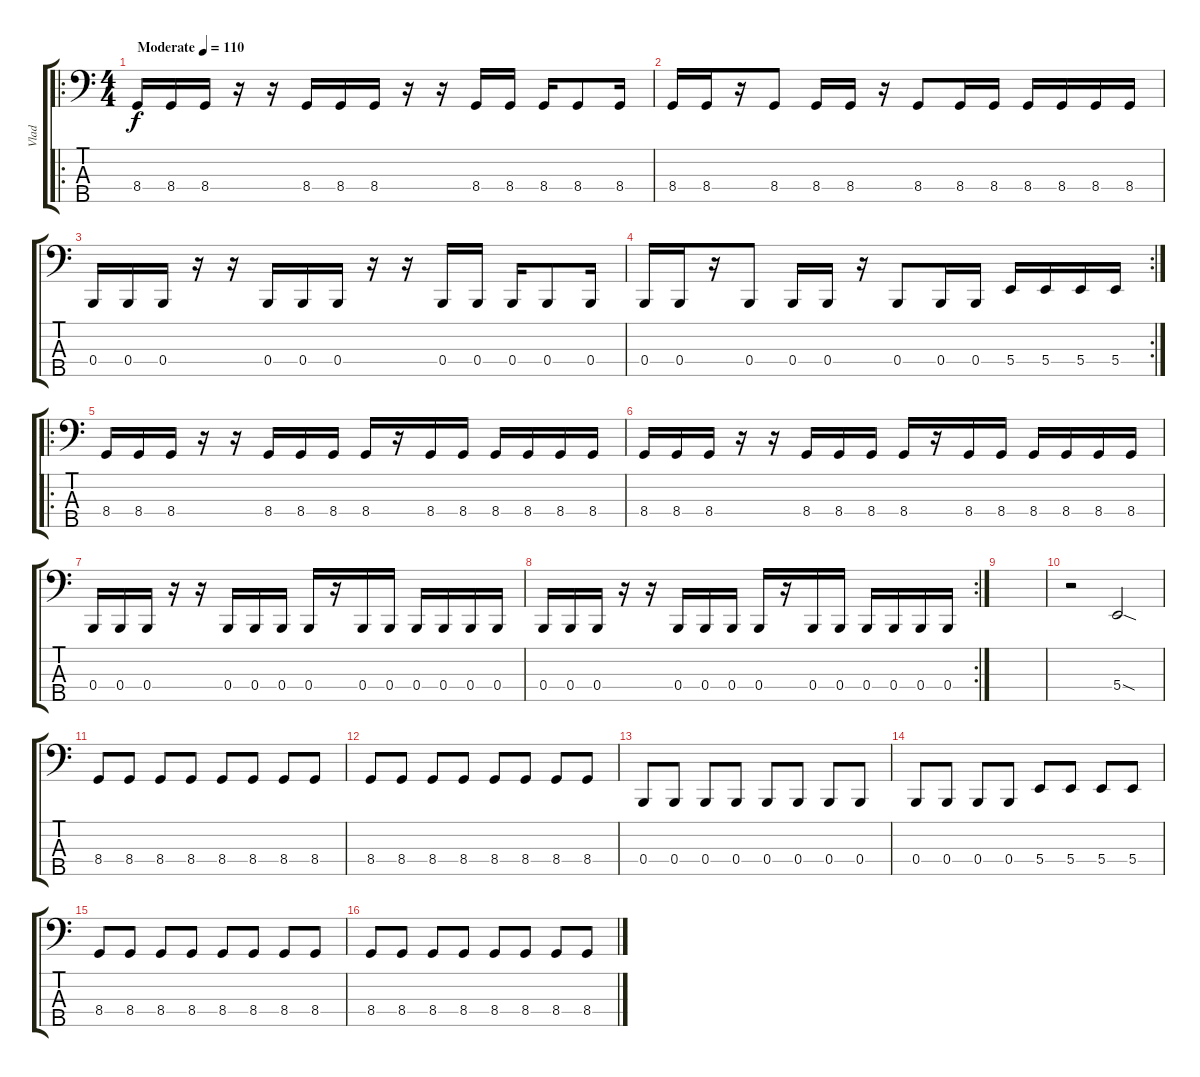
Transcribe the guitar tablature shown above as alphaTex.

\track ("Vlad" "Vlad") {instrument electricbassfinger}
\staff {score tabs}
\tuning (E2 B1 Gb1 B0 Gb0) {hide}
\ro
\ts (4 4)
\tempo (110 "Moderate")
\clef f4
\ks c
8.4.16{dy f instrument electricbassfinger} 8.4.16 8.4.16 r.16 r.16 8.4.16 8.4.16 8.4.16 r.16 r.16 8.4.16 8.4.16 8.4.16 8.4.8 8.4.16 |
8.4.16 8.4.16 r.16 8.4.8 8.4.16 8.4.16 r.16 8.4.8 8.4.16 8.4.16 8.4.16 8.4.16 8.4.16 8.4.16 |
0.4.16 0.4.16 0.4.16 r.16 r.16 0.4.16 0.4.16 0.4.16 r.16 r.16 0.4.16 0.4.16 0.4.16 0.4.8 0.4.16 |
\rc 2
0.4.16 0.4.16 r.16 0.4.8 0.4.16 0.4.16 r.16 0.4.8 0.4.16 0.4.16 5.4.16 5.4.16 5.4.16 5.4.16 |
\ro
8.4.16 8.4.16 8.4.16 r.16 r.16 8.4.16 8.4.16 8.4.16 8.4.16 r.16 8.4.16 8.4.16 8.4.16 8.4.16 8.4.16 8.4.16 |
8.4.16 8.4.16 8.4.16 r.16 r.16 8.4.16 8.4.16 8.4.16 8.4.16 r.16 8.4.16 8.4.16 8.4.16 8.4.16 8.4.16 8.4.16 |
0.4.16 0.4.16 0.4.16 r.16 r.16 0.4.16 0.4.16 0.4.16 0.4.16 r.16 0.4.16 0.4.16 0.4.16 0.4.16 0.4.16 0.4.16 |
\rc 2
0.4.16 0.4.16 0.4.16 r.16 r.16 0.4.16 0.4.16 0.4.16 0.4.16 r.16 0.4.16 0.4.16 0.4.16 0.4.16 0.4.16 0.4.16 |
|
r.2 5.4{sod}.2 |
8.4.8 8.4.8 8.4.8 8.4.8 8.4.8 8.4.8 8.4.8 8.4.8 |
8.4.8 8.4.8 8.4.8 8.4.8 8.4.8 8.4.8 8.4.8 8.4.8 |
0.4.8 0.4.8 0.4.8 0.4.8 0.4.8 0.4.8 0.4.8 0.4.8 |
0.4.8 0.4.8 0.4.8 0.4.8 5.4.8 5.4.8 5.4.8 5.4.8 |
8.4.8 8.4.8 8.4.8 8.4.8 8.4.8 8.4.8 8.4.8 8.4.8 |
8.4.8 8.4.8 8.4.8 8.4.8 8.4.8 8.4.8 8.4.8 8.4.8
